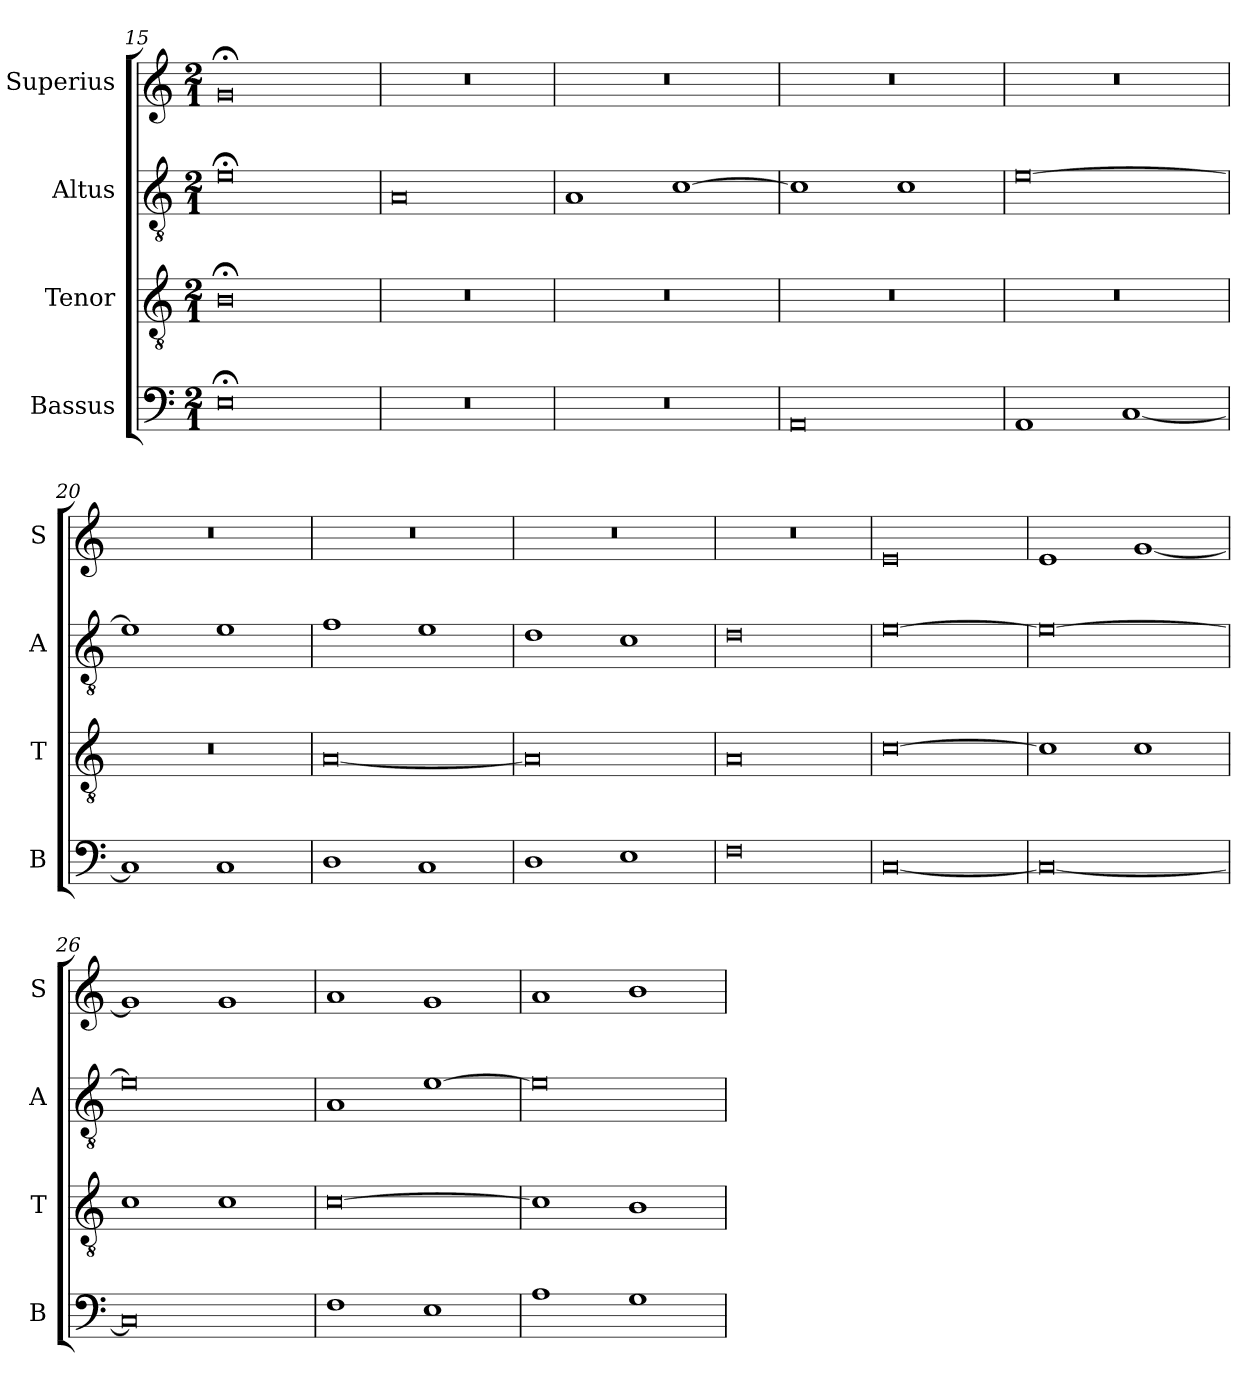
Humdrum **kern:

**kern	**kern	**kern	**kern
*part4	*part3	*part2	*part1
*staff4	*staff3	*staff2	*staff1
*I"Bassus	*I"Tenor	*I"Altus	*I"Superius
*I'B	*I'T	*I'A	*I'S
*clefF4	*clefGv2	*clefGv2	*clefG2
*k[]	*k[]	*k[]	*k[]
*M2/1	*M2/1	*M2/1	*M2/1
=15	=15	=15	=15
0E;<	0B;<	0e;<	0g;<
=16	=16	=16	=16
0r	0r	0A	0r
=17	=17	=17	=17
0r	0r	1A	0r
.	.	[1c	.
=18	=18	=18	=18
0AA	0r	1c]	0r
.	.	1c	.
=19	=19	=19	=19
1AA	0r	[0e	0r
[1C	.	.	.
=20	=20	=20	=20
1C]	0r	1e]	0r
1C	.	1e	.
=21	=21	=21	=21
1D	[0A	1f	0r
1C	.	1e	.
=22	=22	=22	=22
1D	0A]	1d	0r
1E	.	1c	.
=23	=23	=23	=23
0F	0A	0d	0r
=24	=24	=24	=24
[0C	[0c	[0e	0e
=25	=25	=25	=25
0C_	1c]	0e_	1e
.	1c	.	[1g
=26	=26	=26	=26
0C]	1c	0e]	1g]
.	1c	.	1g
=27	=27	=27	=27
1F	[0c	1A	1a
1E	.	[1e	1g
=28	=28	=28	=28
1A	1c]	0e]	1a
1G	1B	.	1b
=	=	=	=
*-	*-	*-	*-
